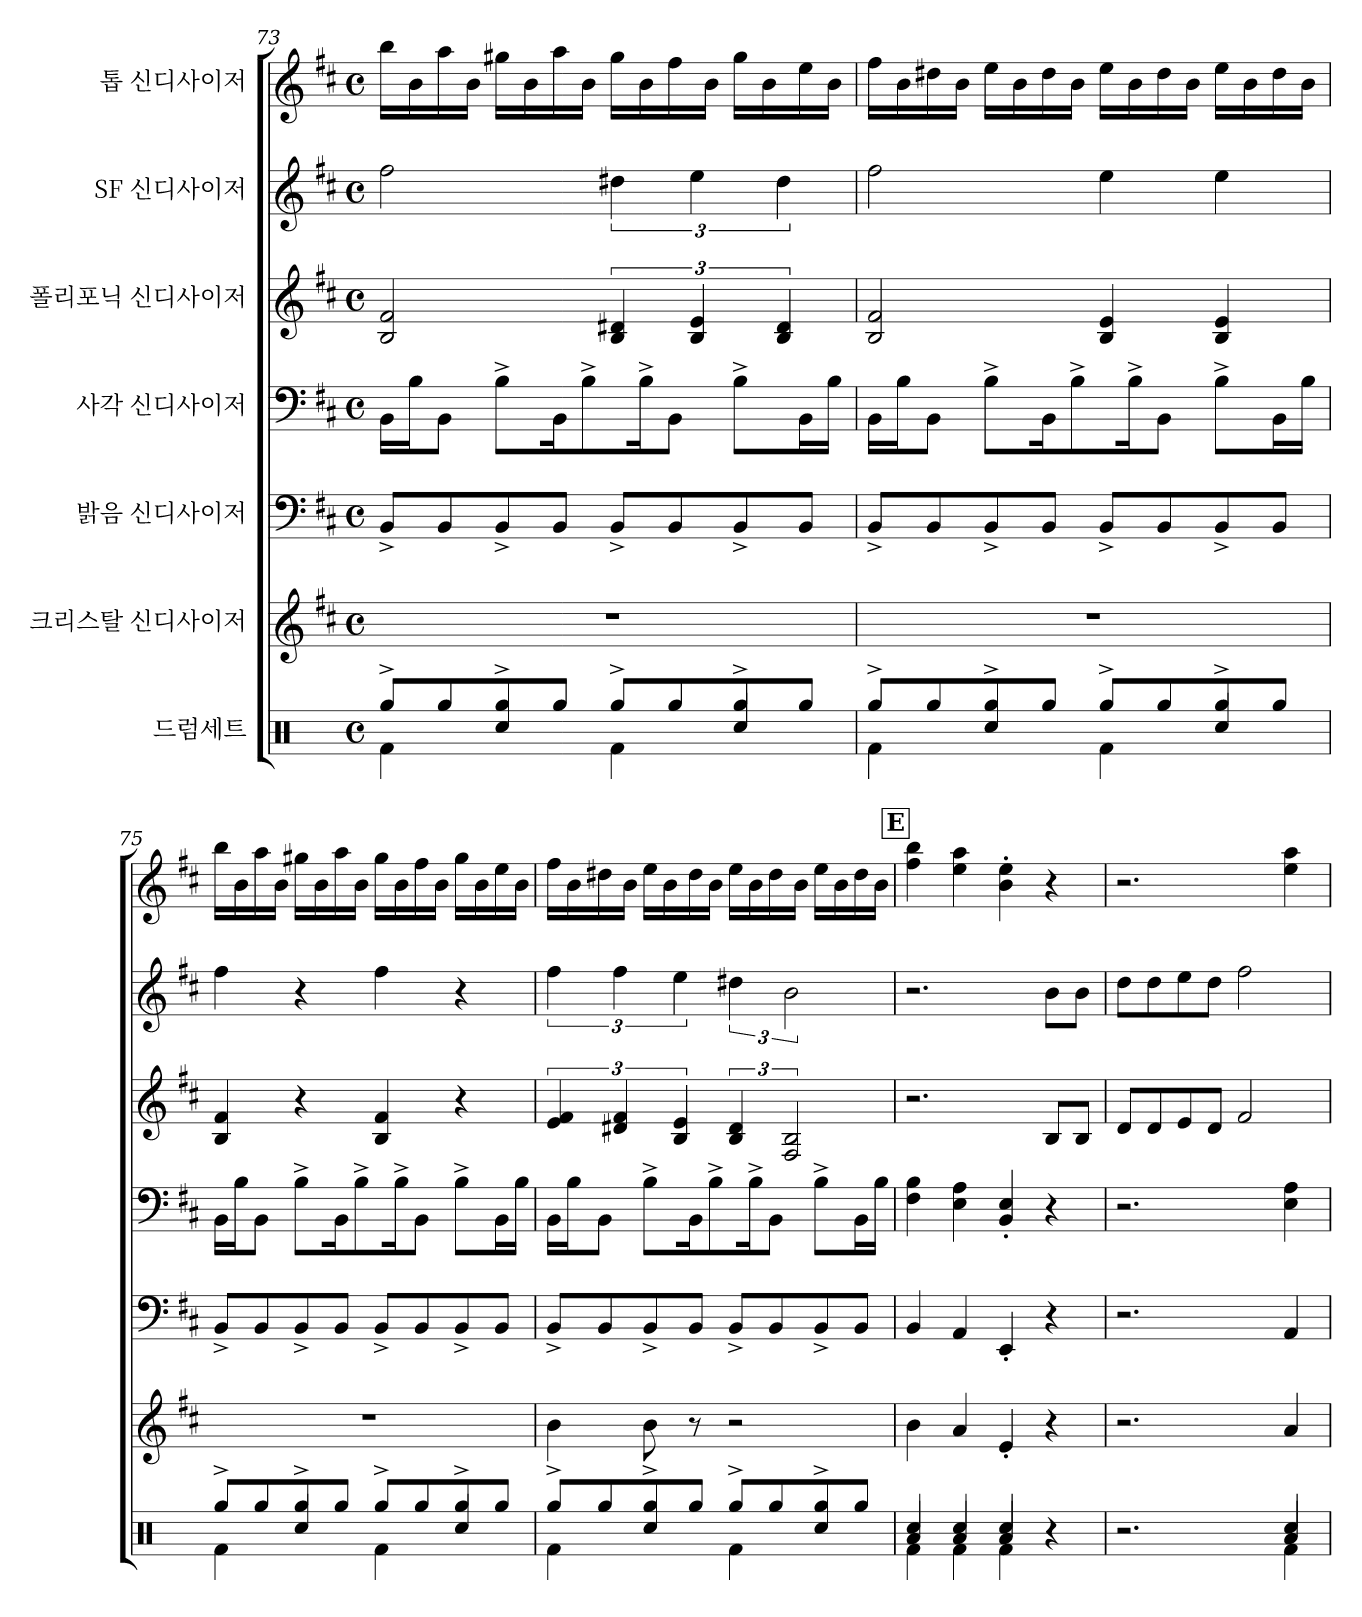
**kern	**kern	**kern	**kern	**kern	**kern	**kern
*part7	*part6	*part5	*part4	*part3	*part2	*part1
*staff7	*staff6	*staff5	*staff4	*staff3	*staff2	*staff1
*I"드럼세트	*I"크리스탈 신디사이저	*I"밝음 신디사이저	*I"사각 신디사이저	*I"폴리포닉 신디사이저	*I"SF 신디사이저	*I"톱 신디사이저
*clefX	*clefG2	*clefF4	*clefF4	*clefG2	*clefG2	*clefG2
*k[]	*k[f#c#]	*k[f#c#]	*k[f#c#]	*k[f#c#]	*k[f#c#]	*k[f#c#]
*M4/4	*M4/4	*M4/4	*M4/4	*M4/4	*M4/4	*M4/4
*met(c)	*met(c)	*met(c)	*met(c)	*met(c)	*met(c)	*met(c)
=73	=73	=73	=73	=73	=73	=73
*^	*	*	*	*	*	*
*	*^	*	*	*	*	*	*
8Rgg^/L	4Rf\	4ryy	1r	8BB^/L	16BB\LL	2B/ 2f#/	2ff#\	16bb\LL
.	.	.	.	.	16B\J	.	.	16b\
8Rgg/	.	.	.	8BB/	8BB\J	.	.	16aa\
.	.	.	.	.	.	.	.	16b\JJ
8Rgg^/	4ryy	4Rcc/	.	8BB^/	8B^\L	.	.	16gg#X\LL
.	.	.	.	.	.	.	.	16b\
8Rgg/J	.	.	.	8BB/J	16BB\K	.	.	16aa\
.	.	.	.	.	8B^\	.	.	16b\JJ
8Rgg^/L	4Rf\	4ryy	.	8BB^/L	.	6B/ 6d#X/	6dd#X\	16gg#\LL
.	.	.	.	.	16B^\K	.	.	16b\
8Rgg/	.	.	.	8BB/	8BB\J	.	.	16ff#\
.	.	.	.	.	.	6B/ 6e/	6ee\	.
.	.	.	.	.	.	.	.	16b\JJ
8Rgg^/	4ryy	4Rcc/	.	8BB^/	8B^\L	.	.	16gg#\LL
.	.	.	.	.	.	.	.	16b\
.	.	.	.	.	.	6B/ 6d#/	6dd#\	.
8Rgg/J	.	.	.	8BB/J	16BB\L	.	.	16ee\
.	.	.	.	.	16B\JJ	.	.	16b\JJ
!!LO:PB:g=z
=74	=74	=74	=74	=74	=74	=74	=74	=74
8Rgg^/L	4Rf\	4ryy	1r	8BB^/L	16BB\LL	2B/ 2f#/	2ff#\	16ff#\LL
.	.	.	.	.	16B\J	.	.	16b\
8Rgg/	.	.	.	8BB/	8BB\J	.	.	16dd#X\
.	.	.	.	.	.	.	.	16b\JJ
8Rgg^/	4ryy	4Rcc/	.	8BB^/	8B^\L	.	.	16ee\LL
.	.	.	.	.	.	.	.	16b\
8Rgg/J	.	.	.	8BB/J	16BB\K	.	.	16dd#\
.	.	.	.	.	8B^\	.	.	16b\JJ
8Rgg^/L	4Rf\	4ryy	.	8BB^/L	.	4B/ 4e/	4ee\	16ee\LL
.	.	.	.	.	16B^\K	.	.	16b\
8Rgg/	.	.	.	8BB/	8BB\J	.	.	16dd#\
.	.	.	.	.	.	.	.	16b\JJ
8Rgg^/	4ryy	4Rcc/	.	8BB^/	8B^\L	4B/ 4e/	4ee\	16ee\LL
.	.	.	.	.	.	.	.	16b\
8Rgg/J	.	.	.	8BB/J	16BB\L	.	.	16dd#\
.	.	.	.	.	16B\JJ	.	.	16b\JJ
=75	=75	=75	=75	=75	=75	=75	=75	=75
8Rgg^/L	4Rf\	4ryy	1r	8BB^/L	16BB\LL	4B/ 4f#/	4ff#\	16bb\LL
.	.	.	.	.	16B\J	.	.	16b\
8Rgg/	.	.	.	8BB/	8BB\J	.	.	16aa\
.	.	.	.	.	.	.	.	16b\JJ
8Rgg^/	4ryy	4Rcc/	.	8BB^/	8B^\L	4r	4r	16gg#X\LL
.	.	.	.	.	.	.	.	16b\
8Rgg/J	.	.	.	8BB/J	16BB\K	.	.	16aa\
.	.	.	.	.	8B^\	.	.	16b\JJ
8Rgg^/L	4Rf\	4ryy	.	8BB^/L	.	4B/ 4f#/	4ff#\	16gg#\LL
.	.	.	.	.	16B^\K	.	.	16b\
8Rgg/	.	.	.	8BB/	8BB\J	.	.	16ff#\
.	.	.	.	.	.	.	.	16b\JJ
8Rgg^/	4ryy	4Rcc/	.	8BB^/	8B^\L	4r	4r	16gg#\LL
.	.	.	.	.	.	.	.	16b\
8Rgg/J	.	.	.	8BB/J	16BB\L	.	.	16ee\
.	.	.	.	.	16B\JJ	.	.	16b\JJ
!!LO:PB:g=z
=76	=76	=76	=76	=76	=76	=76	=76	=76
8Rgg^/L	4Rf\	4ryy	4b\	8BB^/L	16BB\LL	6e/ 6f#/	6ff#\	16ff#\LL
.	.	.	.	.	16B\J	.	.	16b\
8Rgg/	.	.	.	8BB/	8BB\J	.	.	16dd#X\
.	.	.	.	.	.	6d#X/ 6f#/	6ff#\	.
.	.	.	.	.	.	.	.	16b\JJ
8Rgg^/	4ryy	4Rcc/	8b\	8BB^/	8B^\L	.	.	16ee\LL
.	.	.	.	.	.	.	.	16b\
.	.	.	.	.	.	6B/ 6e/	6ee\	.
8Rgg/J	.	.	8r	8BB/J	16BB\K	.	.	16dd#\
.	.	.	.	.	8B^\	.	.	16b\JJ
8Rgg^/L	4Rf\	4ryy	2r	8BB^/L	.	6B/ 6d#/	6dd#X\	16ee\LL
.	.	.	.	.	16B^\K	.	.	16b\
8Rgg/	.	.	.	8BB/	8BB\J	.	.	16dd#\
.	.	.	.	.	.	3F#/ 3B/	3b\	.
.	.	.	.	.	.	.	.	16b\JJ
8Rgg^/	4ryy	4Rcc/	.	8BB^/	8B^\L	.	.	16ee\LL
.	.	.	.	.	.	.	.	16b\
8Rgg/J	.	.	.	8BB/J	16BB\L	.	.	16dd#\
.	.	.	.	.	16B\JJ	.	.	16b\JJ
!!LO:REH:place=s1:a:B:fs=14:t=E
=77	=77	=77	=77	=77	=77	=77	=77	=77
4Ra/	4Rf\	4Rcc/	4b\	4BB/	4F#\ 4B\	2.r	2.r	4ff#\ 4bb\
4Ra/	4Rf\	4Rcc/	4a/	4AA/	4E\ 4A\	.	.	4ee\ 4aa\
4Ra/	4Rf\	4Rcc/	4e'/	4EE'/	4BB/' 4E/'	.	.	4b\' 4ee\'
4r	4ryy	4ryy	4r	4r	4r	8B/L	8b\L	4r
.	.	.	.	.	.	8B/J	8b\J	.
=78	=78	=78	=78	=78	=78	=78	=78	=78
2.r	2.ryy	2.ryy	2.r	2.r	2.r	8d/L	8dd\L	2.r
.	.	.	.	.	.	8d/	8dd\	.
.	.	.	.	.	.	8e/	8ee\	.
.	.	.	.	.	.	8d/J	8dd\J	.
.	.	.	.	.	.	2f#/	2ff#\	.
4Ra/	4Rf\	4Rcc/	4a/	4AA/	4E\ 4A\	.	.	4ee\ 4aa\
*v	*v	*v	*	*	*	*	*	*
=	=	=	=	=	=	=
*-	*-	*-	*-	*-	*-	*-
